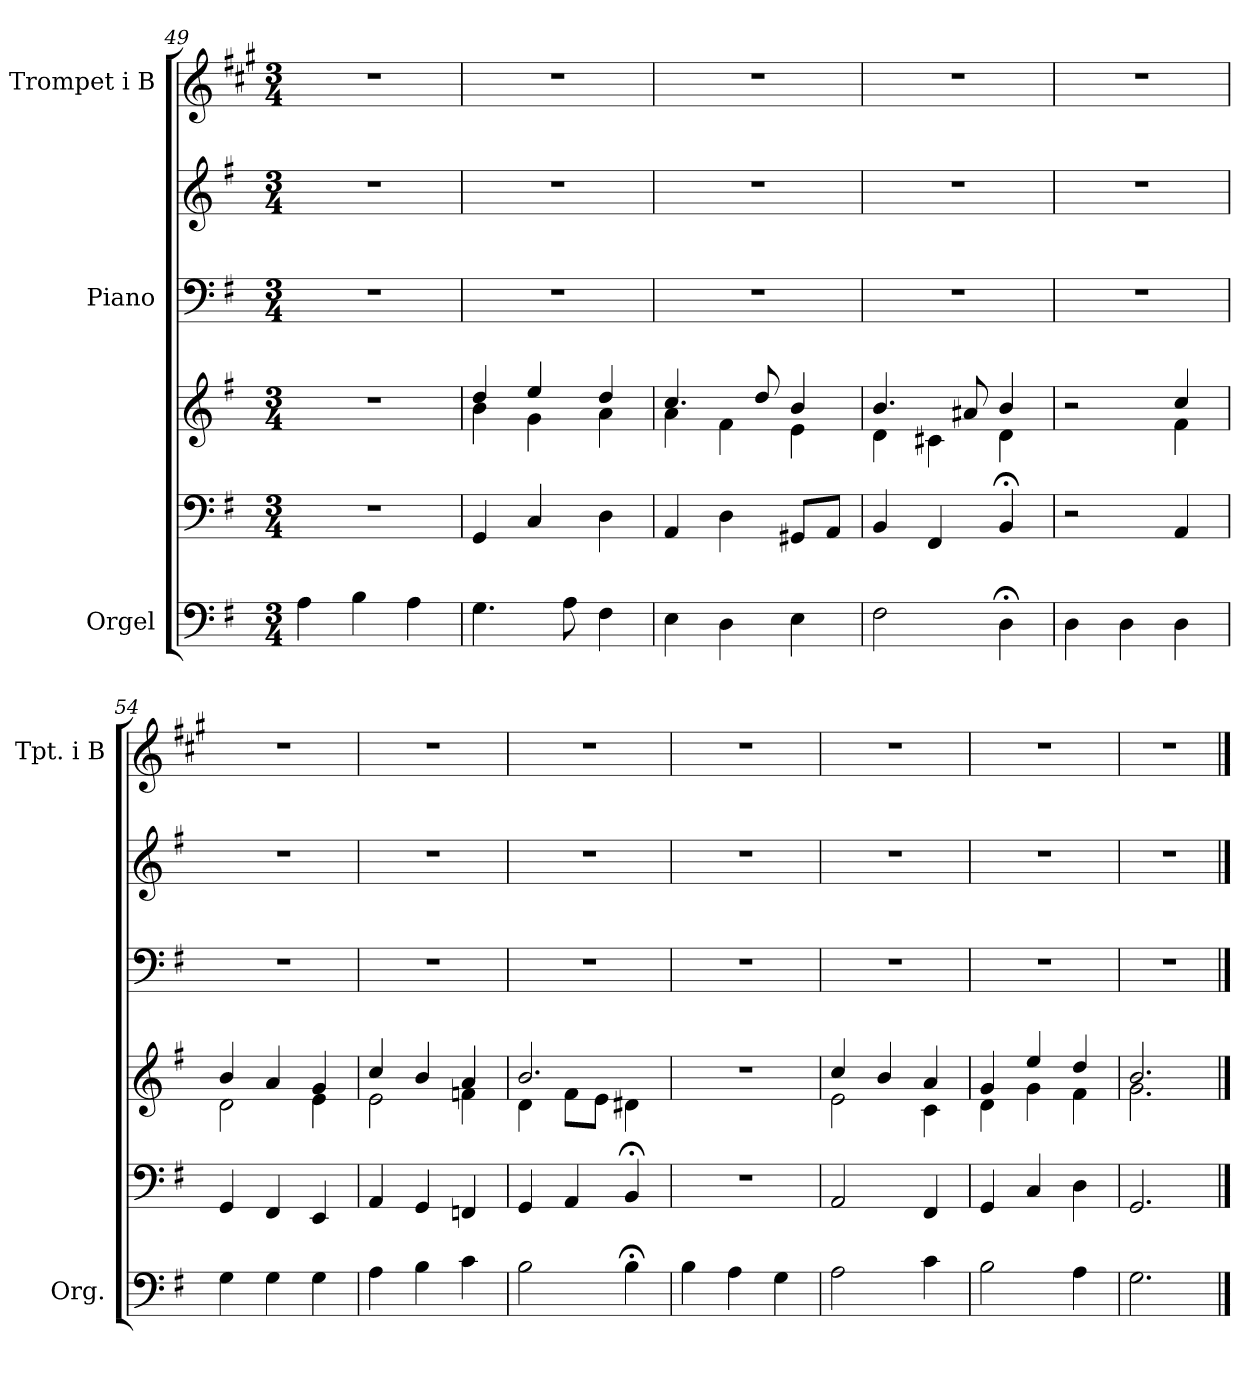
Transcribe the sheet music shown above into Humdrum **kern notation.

**kern	**kern	**kern	**kern	**kern	**kern
*part3	*part3	*part3	*part2	*part2	*part1
*staff6	*staff5	*staff4	*staff3	*staff2	*staff1
*I"Orgel	*	*	*I"Piano	*	*I"Trompet  i B
*I'Org.	*	*	*	*	*I'Tpt. i B
*clefF4	*clefF4	*clefG2	*clefF4	*clefG2	*clefG2
*	*	*	*	*	*ITrd1c2
*k[f#]	*k[f#]	*k[f#]	*k[f#]	*k[f#]	*k[f#]
*M3/4	*M3/4	*M3/4	*M3/4	*M3/4	*M3/4
=49	=49	=49	=49	=49	=49
4A\	2.r	2.r	2.r	2.r	2.r
4B\	.	.	.	.	.
4A\	.	.	.	.	.
=50	=50	=50	=50	=50	=50
*	*	*^	*	*	*
4.G\	4GG/	4dd/	4b\	2.r	2.r	2.r
.	4C/	4ee/	4g\	.	.	.
8A\	.	.	.	.	.	.
4F#\	4D\	4dd/	4a\	.	.	.
=51	=51	=51	=51	=51	=51	=51
4E\	4AA/	4.cc/	4a\	2.r	2.r	2.r
4D\	4D\	.	4f#\	.	.	.
.	.	8dd/	.	.	.	.
4E\	8GG#X/L	4b/	4e\	.	.	.
.	8AA/J	.	.	.	.	.
=52	=52	=52	=52	=52	=52	=52
2F#\	4BB/	4.b/	4d\	2.r	2.r	2.r
.	4FF#/	.	4c#X\	.	.	.
.	.	8a#X/	.	.	.	.
4D;<\	4BB;</	4b/	4d\	.	.	.
=53	=53	=53	=53	=53	=53	=53
4D\	2r	2r	2ryy	2.r	2.r	2.r
4D\	.	.	.	.	.	.
4D\	4AA/	4cc/	4f#\	.	.	.
=54	=54	=54	=54	=54	=54	=54
4G\	4GG/	4b/	2d\	2.r	2.r	2.r
4G\	4FF#/	4a/	.	.	.	.
4G\	4EE/	4g/	4e\	.	.	.
=55	=55	=55	=55	=55	=55	=55
4A\	4AA/	4cc/	2e\	2.r	2.r	2.r
4B\	4GG/	4b/	.	.	.	.
4c\	4FFn/	4a/	4fn\	.	.	.
!!LO:LB:g=z
=56	=56	=56	=56	=56	=56	=56
2B\	4GG/	2.b/	4d\	2.r	2.r	2.r
.	4AA/	.	8f#\L	.	.	.
.	.	.	8e\J	.	.	.
4B;<\	4BB;</	.	4d#X\	.	.	.
*	*	*v	*v	*	*	*
=57	=57	=57	=57	=57	=57
4B\	2.r	2.r	2.r	2.r	2.r
4A\	.	.	.	.	.
4G\	.	.	.	.	.
=58	=58	=58	=58	=58	=58
*	*	*^	*	*	*
2A\	2AA/	4cc/	2e\	2.r	2.r	2.r
.	.	4b/	.	.	.	.
4c\	4FF#/	4a/	4c\	.	.	.
=59	=59	=59	=59	=59	=59	=59
2B\	4GG/	4g/	4d\	2.r	2.r	2.r
.	4C/	4ee/	4g\	.	.	.
4A\	4D\	4dd/	4f#\	.	.	.
=60	=60	=60	=60	=60	=60	=60
2.G\	2.GG/	2.b/	2.g\	2.r	2.r	2.r
*	*	*v	*v	*	*	*
==	==	==	==	==	==
*-	*-	*-	*-	*-	*-
